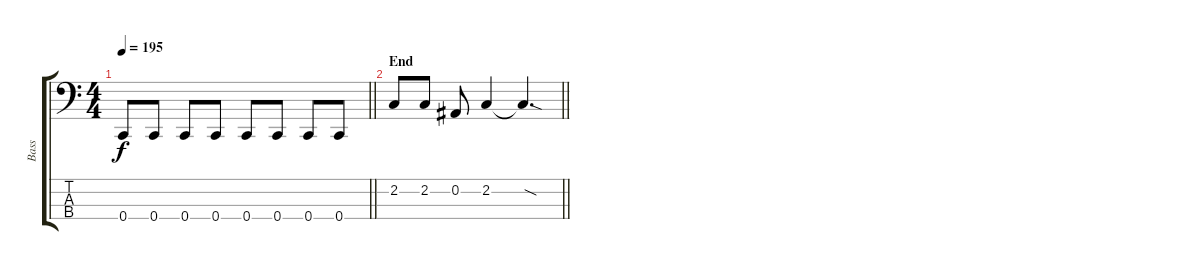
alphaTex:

\track ("Bass" "Bass") {instrument electricbasspick}
\staff {score tabs}
\tuning (Eb2 Bb1 F1 C1) {hide}
\ts (4 4)
\tempo 195
\clef f4
\barLineRight lightlight
\ks c
0.4.8{dy f} 0.4.8 0.4.8 0.4.8 0.4.8 0.4.8 0.4.8 0.4.8 |
\section ("" "End")
\barLineRight lightlight
2.2.8 2.2.8 0.2.8 2.2.4 2.2{sod t}.4{d}
